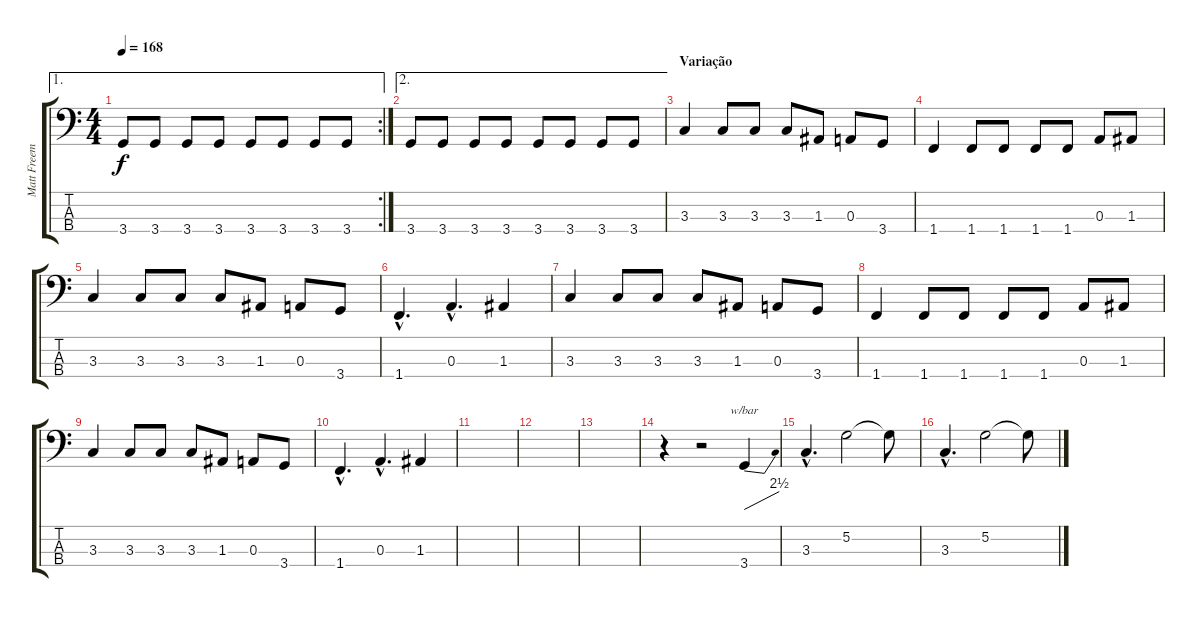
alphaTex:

\track ("Matt Freeman" "Matt Freem") {instrument electricbasspick}
\staff {score tabs}
\tuning (G2 D2 A1 E1) {hide}
\ae 1
\rc 2
\ts (4 4)
\tempo 168
\clef f4
\ks c
3.4.8{dy f} 3.4.8 3.4.8 3.4.8 3.4.8 3.4.8 3.4.8 3.4.8 |
\ae 2
3.4.8 3.4.8 3.4.8 3.4.8 3.4.8 3.4.8 3.4.8 3.4.8 |
\section ("" "Variação")
3.3.4 3.3.8 3.3.8 3.3.8 1.3.8 0.3.8 3.4.8 |
1.4.4 1.4.8 1.4.8 1.4.8 1.4.8 0.3.8 1.3.8 |
3.3.4 3.3.8 3.3.8 3.3.8 1.3.8 0.3.8 3.4.8 |
1.4{hac}.4{d} 0.3{hac}.4{d} 1.3.4 |
3.3.4 3.3.8 3.3.8 3.3.8 1.3.8 0.3.8 3.4.8 |
1.4.4 1.4.8 1.4.8 1.4.8 1.4.8 0.3.8 1.3.8 |
3.3.4 3.3.8 3.3.8 3.3.8 1.3.8 0.3.8 3.4.8 |
1.4{hac}.4{d} 0.3{hac}.4{d} 1.3.4 |
|
|
|
r.4 r.2 3.4.4{tbe (dive default 0 0 60 10)} |
3.3{hac}.4{d} 5.2.2 5.2{t}.8 |
3.3{hac}.4{d} 5.2.2 5.2{t}.8
